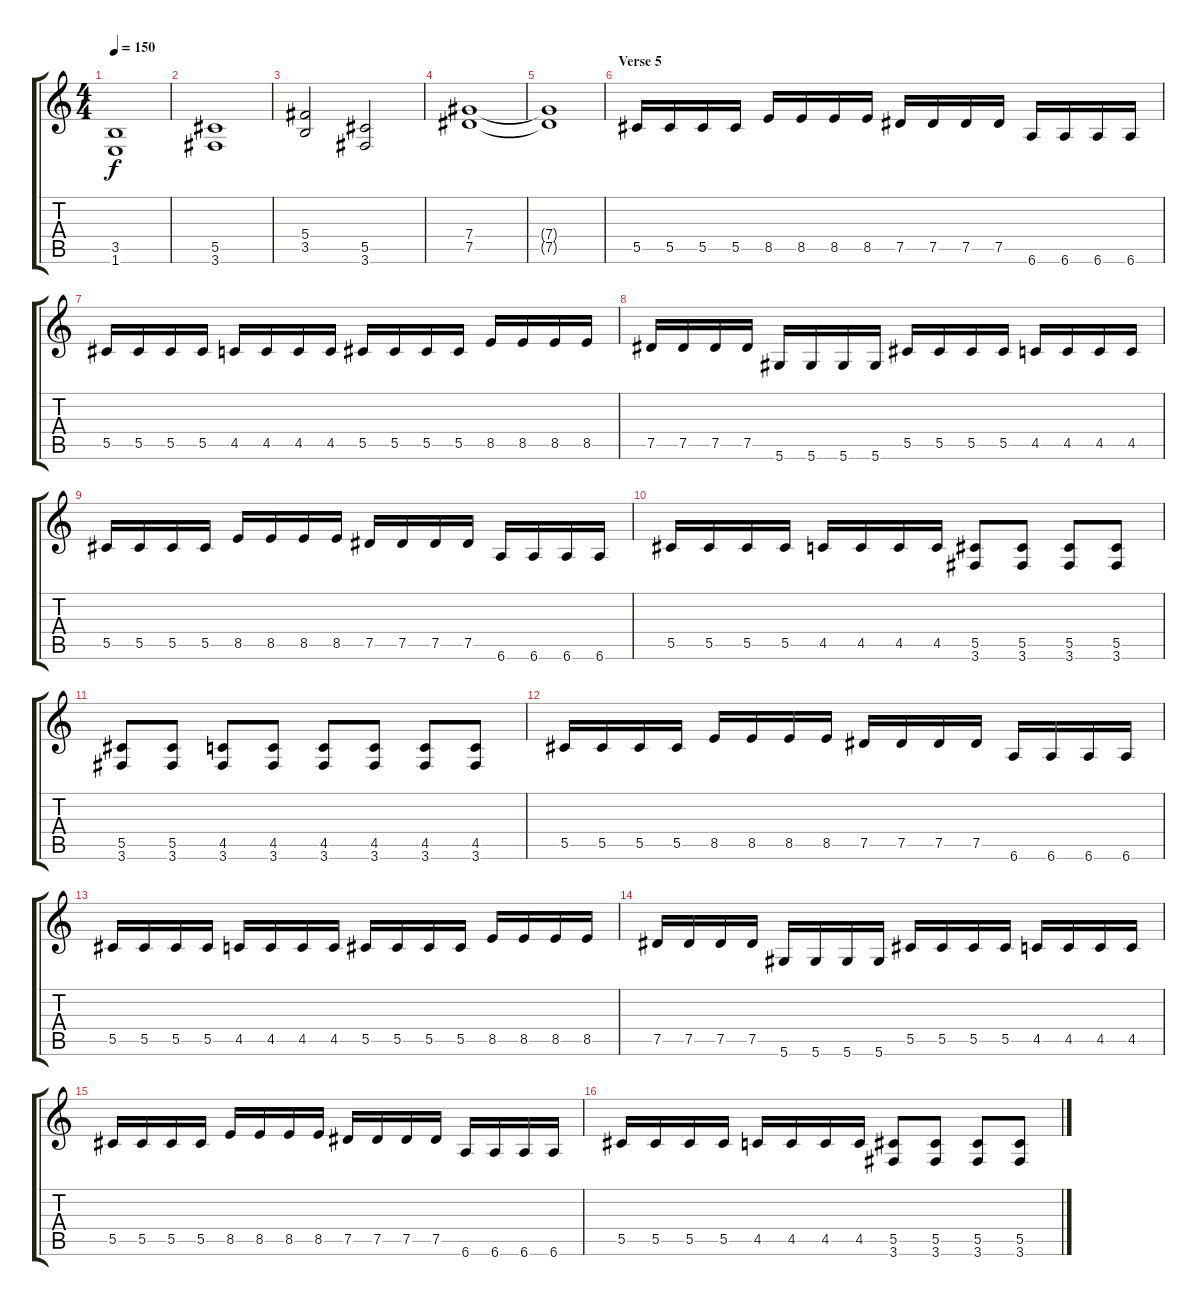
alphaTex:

\track "" {instrument distortionguitar}
\staff {score tabs}
\tuning (Eb4 Bb3 Gb3 Db3 Ab2 Eb2) {hide}
\ts (4 4)
\tempo 150
\clef g2
\ks c
(3.5 1.6).1{dy f} |
(5.5 3.6).1 |
(5.4 3.5).2 (5.5 3.6).2 |
(7.4 7.5).1 |
(7.4{t} 7.5{t}).1 |
\section ("" "Verse 5")
5.5.16 5.5.16 5.5.16 5.5.16 8.5.16 8.5.16 8.5.16 8.5.16 7.5.16 7.5.16 7.5.16 7.5.16 6.6.16 6.6.16 6.6.16 6.6.16 |
5.5.16 5.5.16 5.5.16 5.5.16 4.5.16 4.5.16 4.5.16 4.5.16 5.5.16 5.5.16 5.5.16 5.5.16 8.5.16 8.5.16 8.5.16 8.5.16 |
7.5.16 7.5.16 7.5.16 7.5.16 5.6.16 5.6.16 5.6.16 5.6.16 5.5.16 5.5.16 5.5.16 5.5.16 4.5.16 4.5.16 4.5.16 4.5.16 |
5.5.16 5.5.16 5.5.16 5.5.16 8.5.16 8.5.16 8.5.16 8.5.16 7.5.16 7.5.16 7.5.16 7.5.16 6.6.16 6.6.16 6.6.16 6.6.16 |
5.5.16 5.5.16 5.5.16 5.5.16 4.5.16 4.5.16 4.5.16 4.5.16 (5.5 3.6).8 (5.5 3.6).8 (5.5 3.6).8 (5.5 3.6).8 |
(5.5 3.6).8 (5.5 3.6).8 (4.5 3.6).8 (4.5 3.6).8 (4.5 3.6).8 (4.5 3.6).8 (4.5 3.6).8 (4.5 3.6).8 |
5.5.16 5.5.16 5.5.16 5.5.16 8.5.16 8.5.16 8.5.16 8.5.16 7.5.16 7.5.16 7.5.16 7.5.16 6.6.16 6.6.16 6.6.16 6.6.16 |
5.5.16 5.5.16 5.5.16 5.5.16 4.5.16 4.5.16 4.5.16 4.5.16 5.5.16 5.5.16 5.5.16 5.5.16 8.5.16 8.5.16 8.5.16 8.5.16 |
7.5.16 7.5.16 7.5.16 7.5.16 5.6.16 5.6.16 5.6.16 5.6.16 5.5.16 5.5.16 5.5.16 5.5.16 4.5.16 4.5.16 4.5.16 4.5.16 |
5.5.16 5.5.16 5.5.16 5.5.16 8.5.16 8.5.16 8.5.16 8.5.16 7.5.16 7.5.16 7.5.16 7.5.16 6.6.16 6.6.16 6.6.16 6.6.16 |
5.5.16 5.5.16 5.5.16 5.5.16 4.5.16 4.5.16 4.5.16 4.5.16 (5.5 3.6).8 (5.5 3.6).8 (5.5 3.6).8 (5.5 3.6).8
